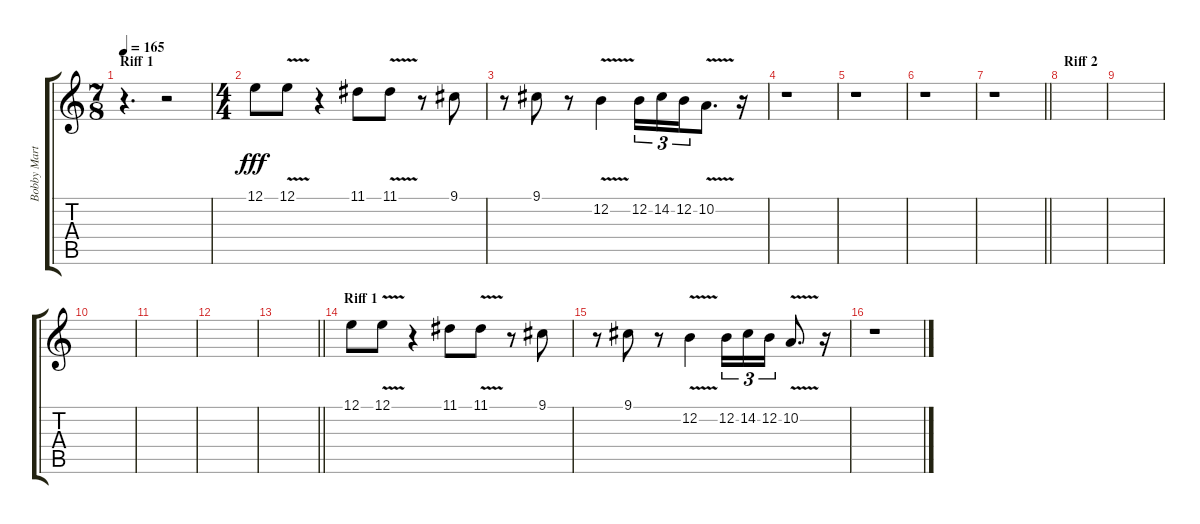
\track ("Bobby Martin - Saxophone" "Bobby Mart") {instrument tenorsax}
\staff {score tabs}
\tuning (E4 B3 G3 D3 A2 E2) {hide}
\ts (7 8)
\section ("" "Riff 1")
\tempo 165
\clef g2
\ks c
r.4{d dy fff instrument tenorsax} r.2 |
\ts (4 4)
12.1.8{beam merge} 12.1{v}.8 r.4 11.1.8{beam merge} 11.1{v}.8 r.8 9.1.8 |
r.8 9.1.8 r.8 12.2{v}.4 12.2.16{tu (3 2)} 14.2.16{tu (3 2)} 12.2.16{tu (3 2) beam merge} 10.2{v}.8{d} r.16 |
r.1 |
r.1 |
r.1 |
\barLineRight lightlight
r.1 |
\section ("" "Riff 2")
|
|
|
|
|
\barLineRight lightlight
|
\section ("" "Riff 1")
12.1.8 12.1{v}.8 r.4 11.1.8 11.1{v}.8 r.8 9.1.8 |
r.8 9.1.8 r.8 12.2{v}.4 12.2.16{tu (3 2)} 14.2.16{tu (3 2)} 12.2.16{tu (3 2)} 10.2{v}.8{d} r.16 |
r.1
